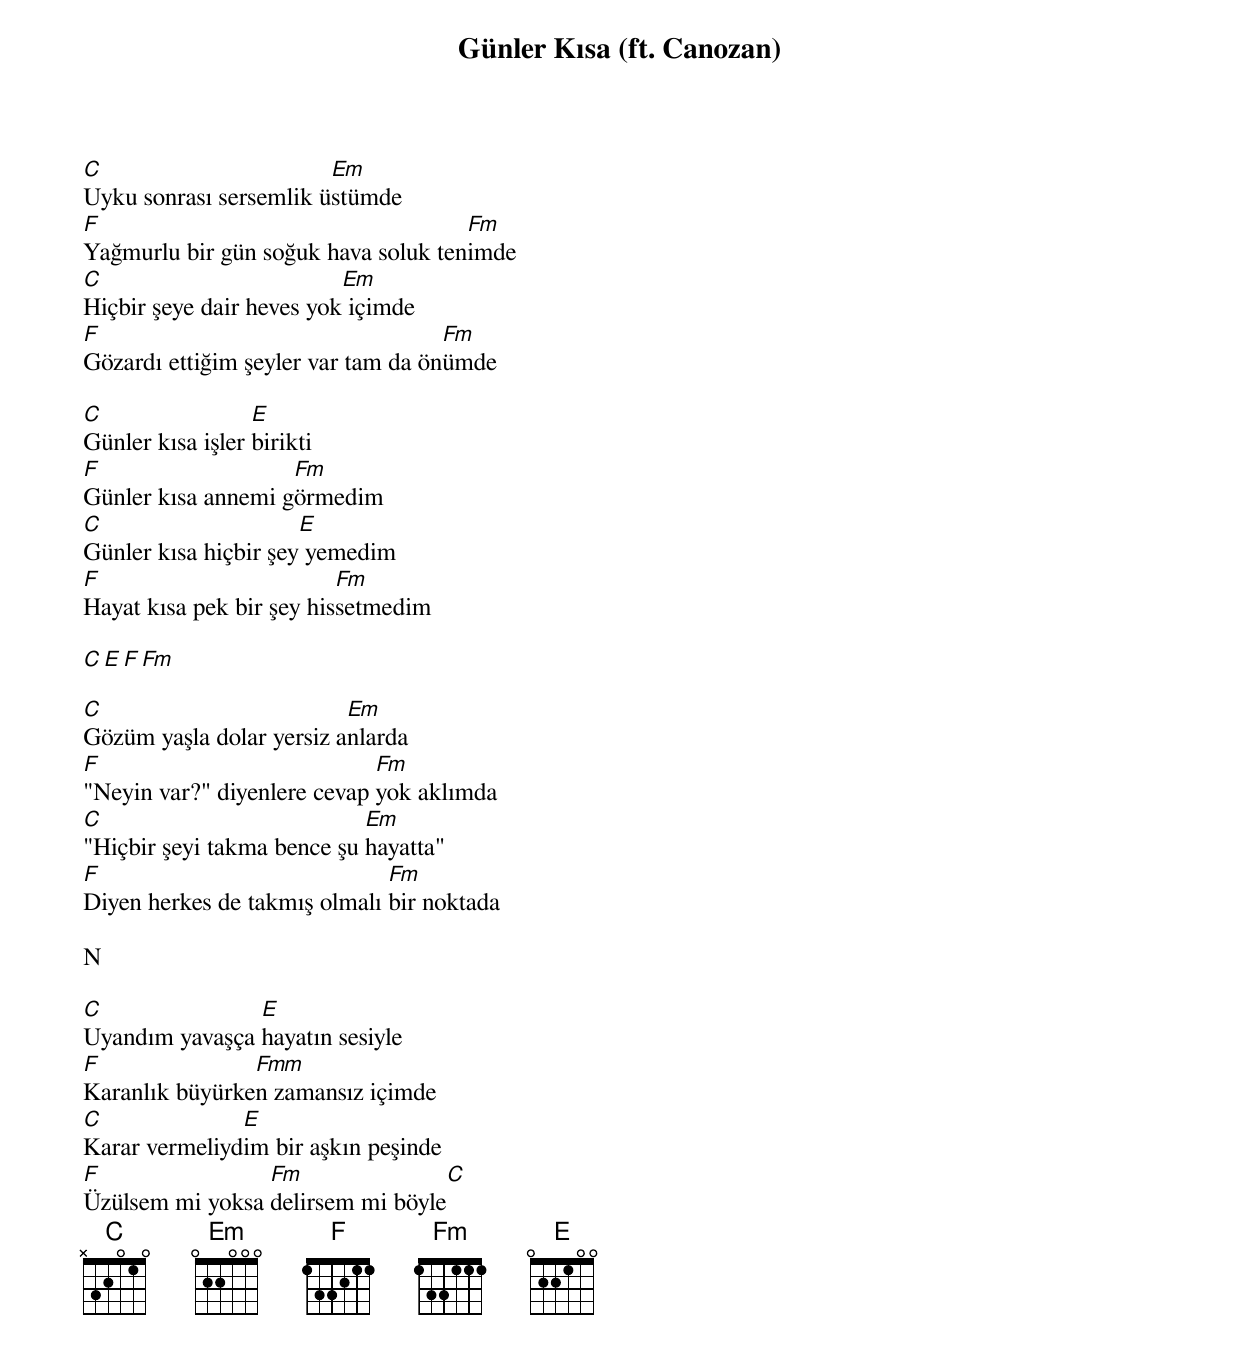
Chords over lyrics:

{title: Günler Kısa (ft. Canozan)}
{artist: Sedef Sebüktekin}

C                       Em
Uyku sonrası sersemlik üstümde
F                                    Fm
Yağmurlu bir gün soğuk hava soluk tenimde
C                         Em
Hiçbir şeye dair heves yok içimde
F                                   Fm
Gözardı ettiğim şeyler var tam da önümde

C                 E
Günler kısa işler birikti
F                   Fm
Günler kısa annemi görmedim
C                     E
Günler kısa hiçbir şey yemedim
F                         Fm
Hayat kısa pek bir şey hissetmedim

C E F Fm

C                         Em
Gözüm yaşla dolar yersiz anlarda
F                            Fm
"Neyin var?" diyenlere cevap yok aklımda
C                           Em
"Hiçbir şeyi takma bence şu hayatta"
F                             Fm
Diyen herkes de takmış olmalı bir noktada

N

C               E
Uyandım yavaşça hayatın sesiyle
F               Fmm
Karanlık büyürken zamansız içimde
C              E
Karar vermeliydim bir aşkın peşinde
F                Fm               C
Üzülsem mi yoksa delirsem mi böyle
